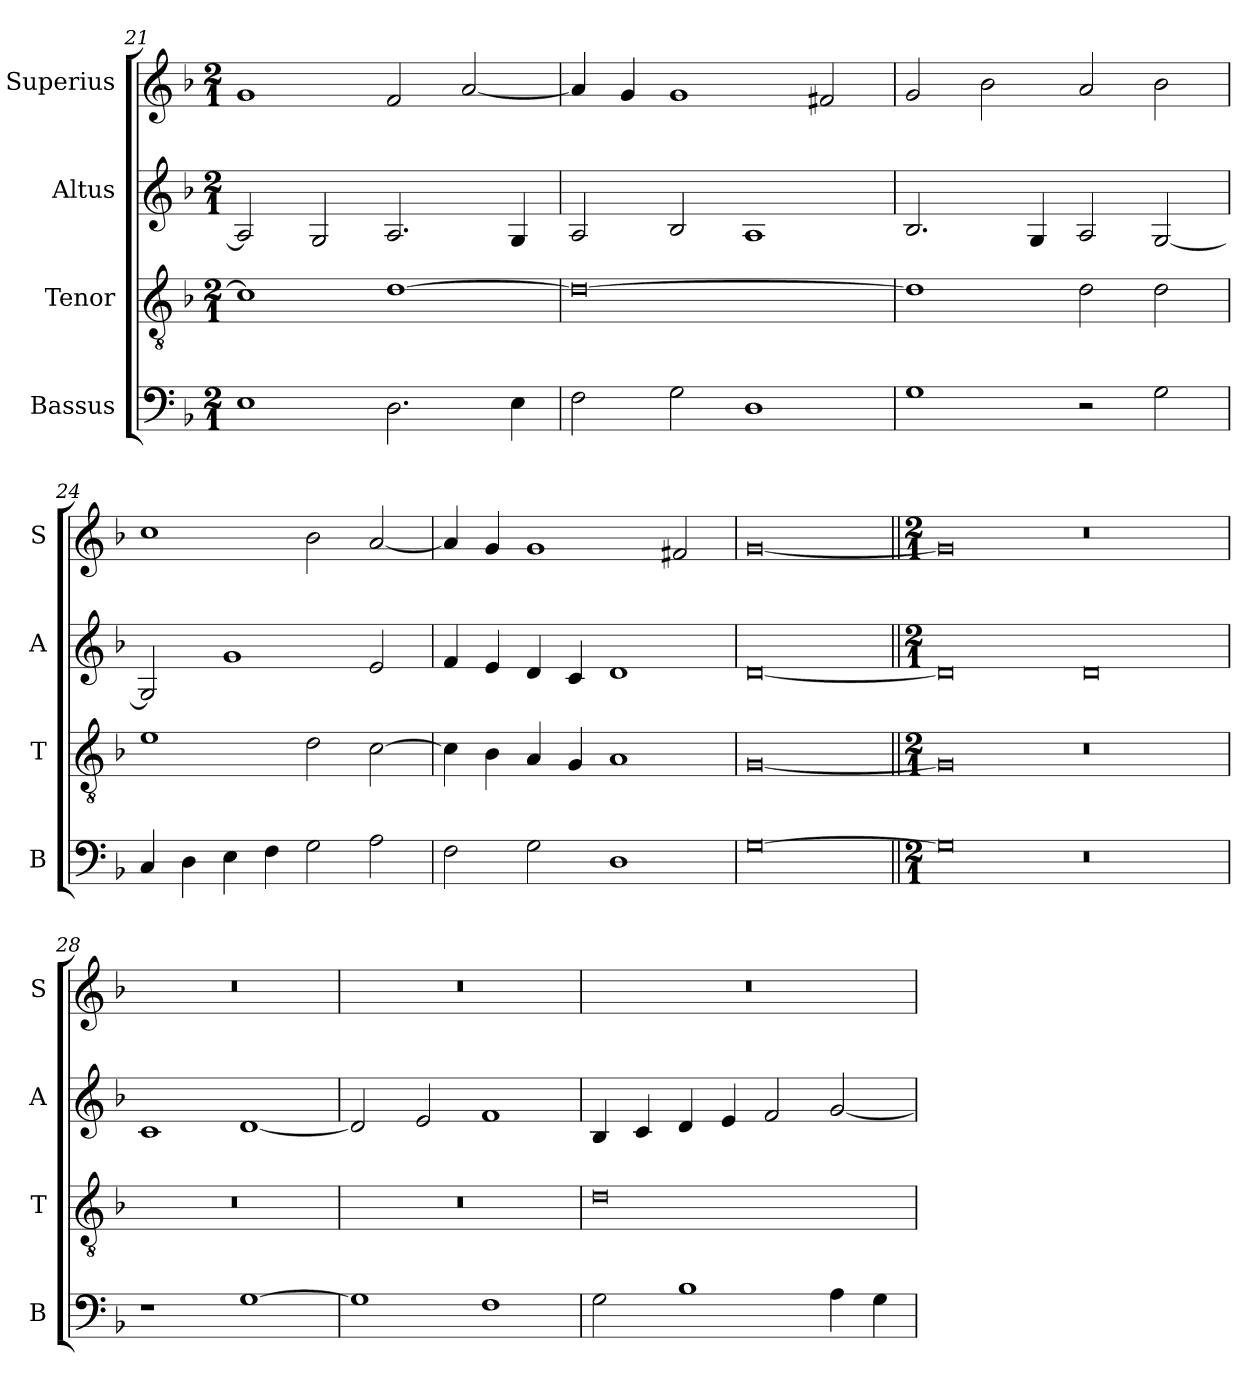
**kern	**kern	**kern	**kern
*part4	*part3	*part2	*part1
*staff4	*staff3	*staff2	*staff1
*I"Bassus	*I"Tenor	*I"Altus	*I"Superius
*I'B	*I'T	*I'A	*I'S
*clefF4	*clefGv2	*clefG2	*clefG2
*k[b-]	*k[b-]	*k[b-]	*k[b-]
*F:	*F:	*F:	*F:
*M2/1	*M2/1	*M2/1	*M2/1
=21	=21	=21	=21
1E	1c]	2A]	1g
.	.	2G	.
2.D	[1d	2.A	2f
.	.	.	[2a
4E	.	4G	.
=22	=22	=22	=22
2F	0d_	2A	4a]
.	.	.	4g
2G	.	2B-	1g
1D	.	1A	.
.	.	.	2f#X
=23	=23	=23	=23
1G	1d]	2.B-	2g
.	.	.	2b-
.	.	4G	.
2r	2d	2A	2a
2G	2d	[2G	2b-
=24	=24	=24	=24
4C	1e	2G]	1cc
4D	.	.	.
4E	.	1g	.
4F	.	.	.
2G	2d	.	2b-
2A	[2c	2e	[2a
=25	=25	=25	=25
2F	4c]	4f	4a]
.	4B-	4e	4g
2G	4A	4d	1g
.	4G	4c	.
1D	1A	1d	.
.	.	.	2f#X
=26	=26	=26	=26
[0G	[0G	[0d	[0g
=27||	=27||	=27||	=27||
*M2/1	*M2/1	*M2/1	*M2/1
0G]	0G]	0d]	0g]
0r	0r	0d	0r
=28	=28	=28	=28
1r	0r	1c	0r
[1G	.	[1d	.
=29	=29	=29	=29
1G]	0r	2d]	0r
.	.	2e	.
1F	.	1f	.
=30	=30	=30	=30
2G	0d	4B-	0r
.	.	4c	.
1B-	.	4d	.
.	.	4e	.
.	.	2f	.
4A	.	[2g	.
4G	.	.	.
=	=	=	=
*-	*-	*-	*-
